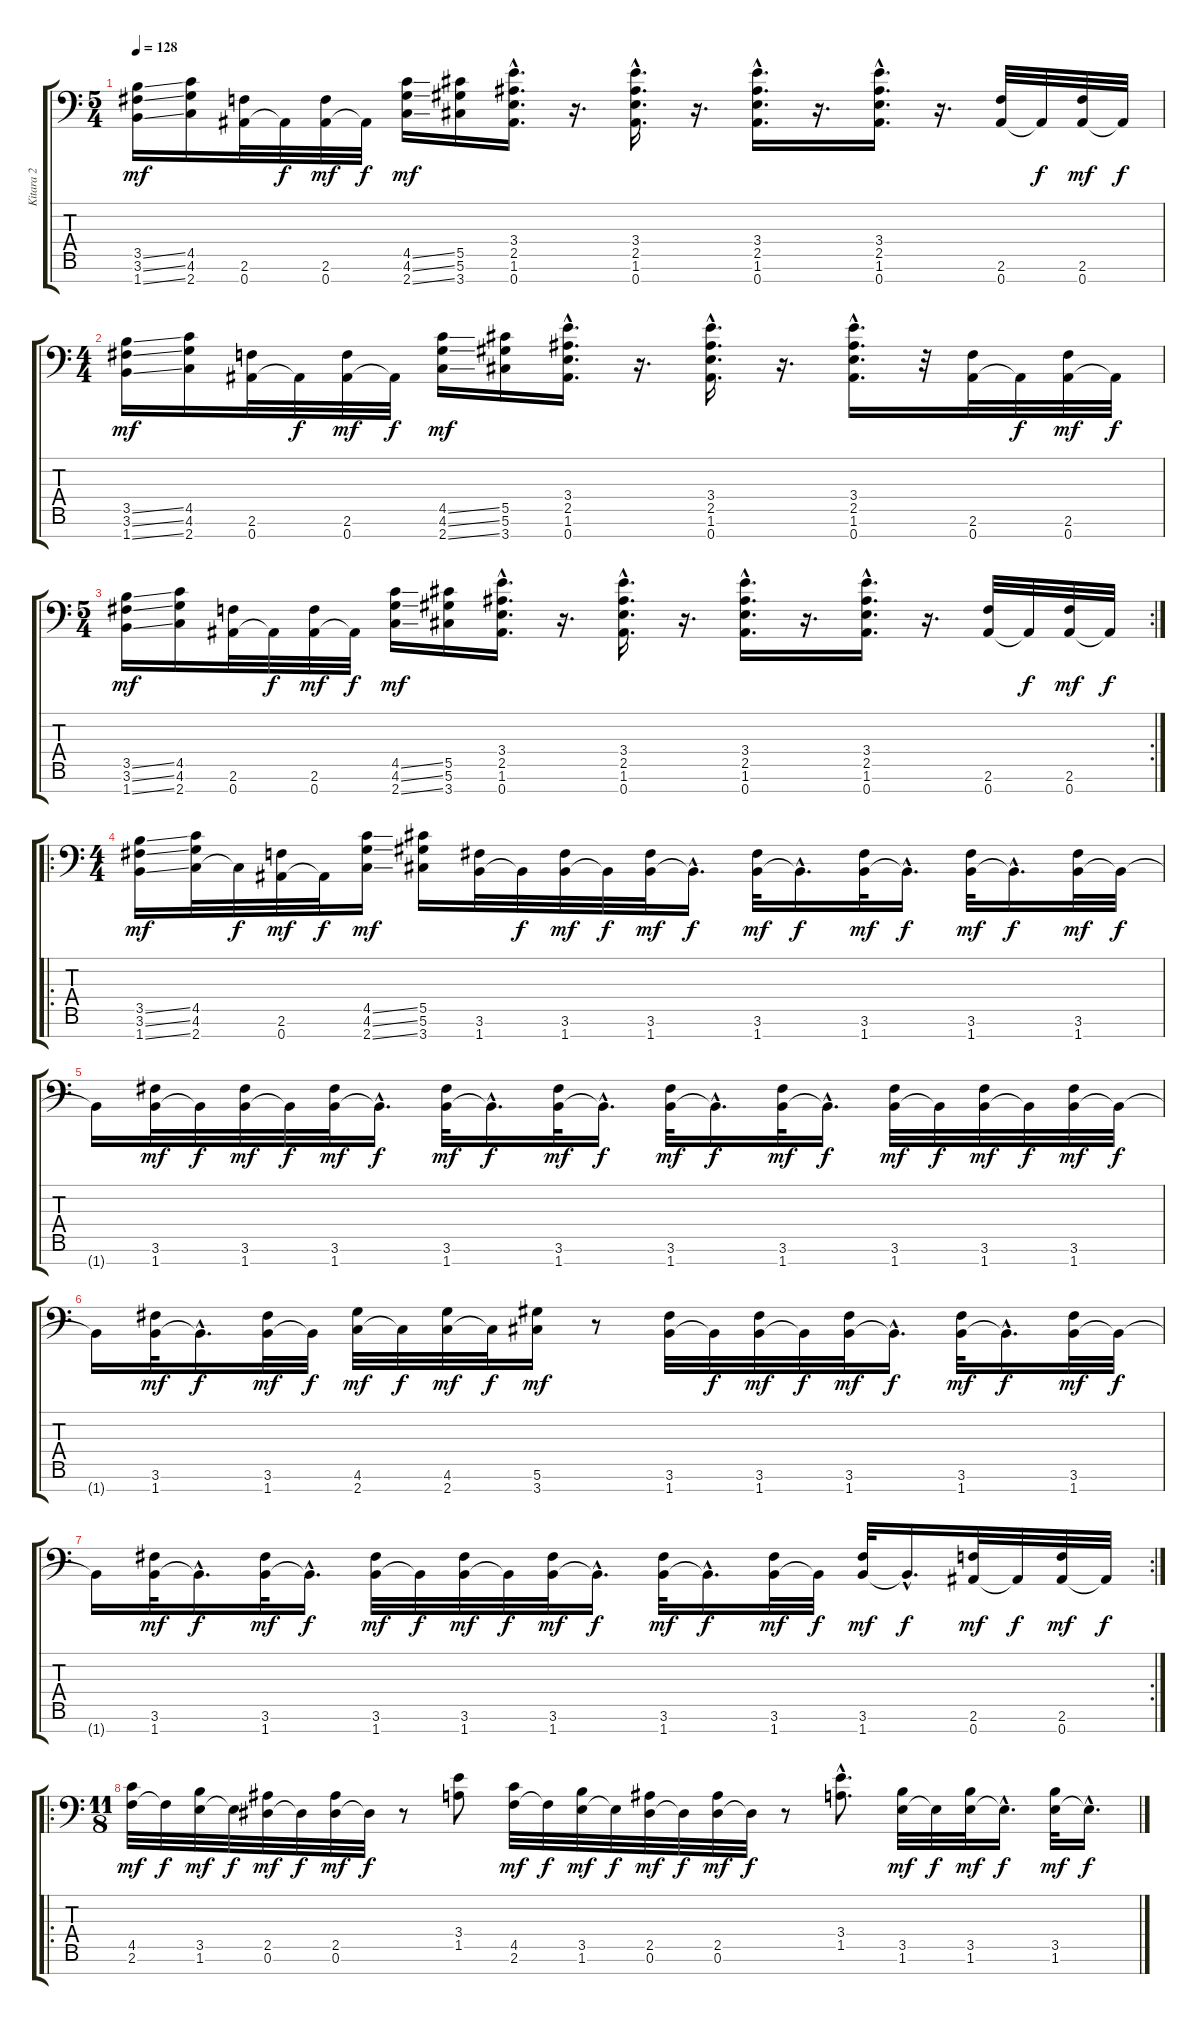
\track ("Kitara 2" "Kitara 2") {instrument distortionguitar}
\staff {score tabs}
\tuning (Eb4 Bb3 Gb3 Db3 Ab2 Eb2 Bb1) {hide}
\ts (5 4)
\tempo 128
\clef f4
\ks c
(3.5{ss} 3.6{ss} 1.7{ss}).16{dy mf} (4.5 4.6 2.7).16 (2.6 0.7).32 0.7{t}.32{dy f} (2.6 0.7).32{dy mf} 0.7{t}.32{dy f} (4.5{ss} 4.6{ss} 2.7{ss}).16{dy mf} (5.5 5.6 3.7).16 (3.4{hac} 2.5{hac} 1.6{hac} 0.7{hac}).16{d} r.16{d} (3.4{hac} 2.5{hac} 1.6{hac} 0.7{hac}).16{d} r.16{d} (3.4{hac} 2.5{hac} 1.6{hac} 0.7{hac}).16{d} r.16{d} (3.4{hac} 2.5{hac} 1.6{hac} 0.7{hac}).16{d} r.16{d} (2.6 0.7).32 0.7{t}.32{dy f} (2.6 0.7).32{dy mf} 0.7{t}.32{dy f} |
\ts (4 4)
(3.5{ss} 3.6{ss} 1.7{ss}).16{dy mf} (4.5 4.6 2.7).16 (2.6 0.7).32 0.7{t}.32{dy f} (2.6 0.7).32{dy mf} 0.7{t}.32{dy f} (4.5{ss} 4.6{ss} 2.7{ss}).16{dy mf} (5.5 5.6 3.7).16 (3.4{hac} 2.5{hac} 1.6{hac} 0.7{hac}).16{d} r.16{d} (3.4{hac} 2.5{hac} 1.6{hac} 0.7{hac}).16{d} r.16{d} (3.4{hac} 2.5{hac} 1.6{hac} 0.7{hac}).16{d} r.32 (2.6 0.7).32 0.7{t}.32{dy f} (2.6 0.7).32{dy mf} 0.7{t}.32{dy f} |
\rc 2
\ts (5 4)
(3.5{ss} 3.6{ss} 1.7{ss}).16{dy mf} (4.5 4.6 2.7).16 (2.6 0.7).32 0.7{t}.32{dy f} (2.6 0.7).32{dy mf} 0.7{t}.32{dy f} (4.5{ss} 4.6{ss} 2.7{ss}).16{dy mf} (5.5 5.6 3.7).16 (3.4{hac} 2.5{hac} 1.6{hac} 0.7{hac}).16{d} r.16{d} (3.4{hac} 2.5{hac} 1.6{hac} 0.7{hac}).16{d} r.16{d} (3.4{hac} 2.5{hac} 1.6{hac} 0.7{hac}).16{d} r.16{d} (3.4{hac} 2.5{hac} 1.6{hac} 0.7{hac}).16{d} r.16{d} (2.6 0.7).32 0.7{t}.32{dy f} (2.6 0.7).32{dy mf} 0.7{t}.32{dy f} |
\ro
\ts (4 4)
(3.5{ss} 3.6{ss} 1.7{ss}).16{dy mf} (4.5 4.6 2.7).32 2.7{t}.32{dy f} (2.6 0.7).32{dy mf} 0.7{t}.32{dy f} (4.5{ss} 4.6{ss} 2.7{ss}).16{dy mf} (5.5 5.6 3.7).16 (3.6 1.7).32 1.7{t}.32{dy f} (3.6 1.7).32{dy mf} 1.7{t}.32{dy f} (3.6 1.7).32{dy mf} 1.7{hac t}.16{d dy f} (3.6 1.7).32{dy mf} 1.7{hac t}.16{d dy f} (3.6 1.7).32{dy mf} 1.7{hac t}.16{d dy f} (3.6 1.7).32{dy mf} 1.7{hac t}.16{d dy f} (3.6 1.7).32{dy mf} 1.7{t}.32{dy f} |
1.7{t}.16 (3.6 1.7).32{dy mf} 1.7{t}.32{dy f} (3.6 1.7).32{dy mf} 1.7{t}.32{dy f} (3.6 1.7).32{dy mf} 1.7{hac t}.16{d dy f} (3.6 1.7).32{dy mf} 1.7{hac t}.16{d dy f} (3.6 1.7).32{dy mf} 1.7{hac t}.16{d dy f} (3.6 1.7).32{dy mf} 1.7{hac t}.16{d dy f} (3.6 1.7).32{dy mf} 1.7{hac t}.16{d dy f} (3.6 1.7).32{dy mf} 1.7{t}.32{dy f} (3.6 1.7).32{dy mf} 1.7{t}.32{dy f} (3.6 1.7).32{dy mf} 1.7{t}.32{dy f} |
1.7{t}.16 (3.6 1.7).32{dy mf} 1.7{hac t}.16{d dy f} (3.6 1.7).32{dy mf} 1.7{t}.32{dy f} (4.6 2.7).32{dy mf} 2.7{t}.32{dy f} (4.6 2.7).32{dy mf} 2.7{t}.32{dy f} (5.6 3.7).16{dy mf} r.8 (3.6 1.7).32 1.7{t}.32{dy f} (3.6 1.7).32{dy mf} 1.7{t}.32{dy f} (3.6 1.7).32{dy mf} 1.7{hac t}.16{d dy f} (3.6 1.7).32{dy mf} 1.7{hac t}.16{d dy f} (3.6 1.7).32{dy mf} 1.7{t}.32{dy f} |
\rc 2
1.7{t}.16 (3.6 1.7).32{dy mf} 1.7{hac t}.16{d dy f} (3.6 1.7).32{dy mf} 1.7{hac t}.16{d dy f} (3.6 1.7).32{dy mf} 1.7{t}.32{dy f} (3.6 1.7).32{dy mf} 1.7{t}.32{dy f} (3.6 1.7).32{dy mf} 1.7{hac t}.16{d dy f} (3.6 1.7).32{dy mf} 1.7{hac t}.16{d dy f} (3.6 1.7).32{dy mf} 1.7{t}.32{dy f} (3.6 1.7).32{dy mf} 1.7{hac t}.16{d dy f} (2.6 0.7).32{dy mf} 0.7{t}.32{dy f} (2.6 0.7).32{dy mf} 0.7{t}.32{dy f} |
\ro
\ts (11 8)
(4.5 2.6).32{dy mf} 2.6{t}.32{dy f} (3.5 1.6).32{dy mf} 1.6{t}.32{dy f} (2.5 0.6).32{dy mf} 0.6{t}.32{dy f} (2.5 0.6).32{dy mf} 0.6{t}.32{dy f} r.8 (3.4 1.5).8 (4.5 2.6).32{dy mf} 2.6{t}.32{dy f} (3.5 1.6).32{dy mf} 1.6{t}.32{dy f} (2.5 0.6).32{dy mf} 0.6{t}.32{dy f} (2.5 0.6).32{dy mf} 0.6{t}.32{dy f} r.8 (3.4{hac} 1.5{hac}).8{d} (3.5 1.6).32{dy mf} 1.6{t}.32{dy f} (3.5 1.6).32{dy mf} 1.6{hac t}.16{d dy f} (3.5 1.6).32{dy mf} 1.6{hac t}.16{d dy f}
